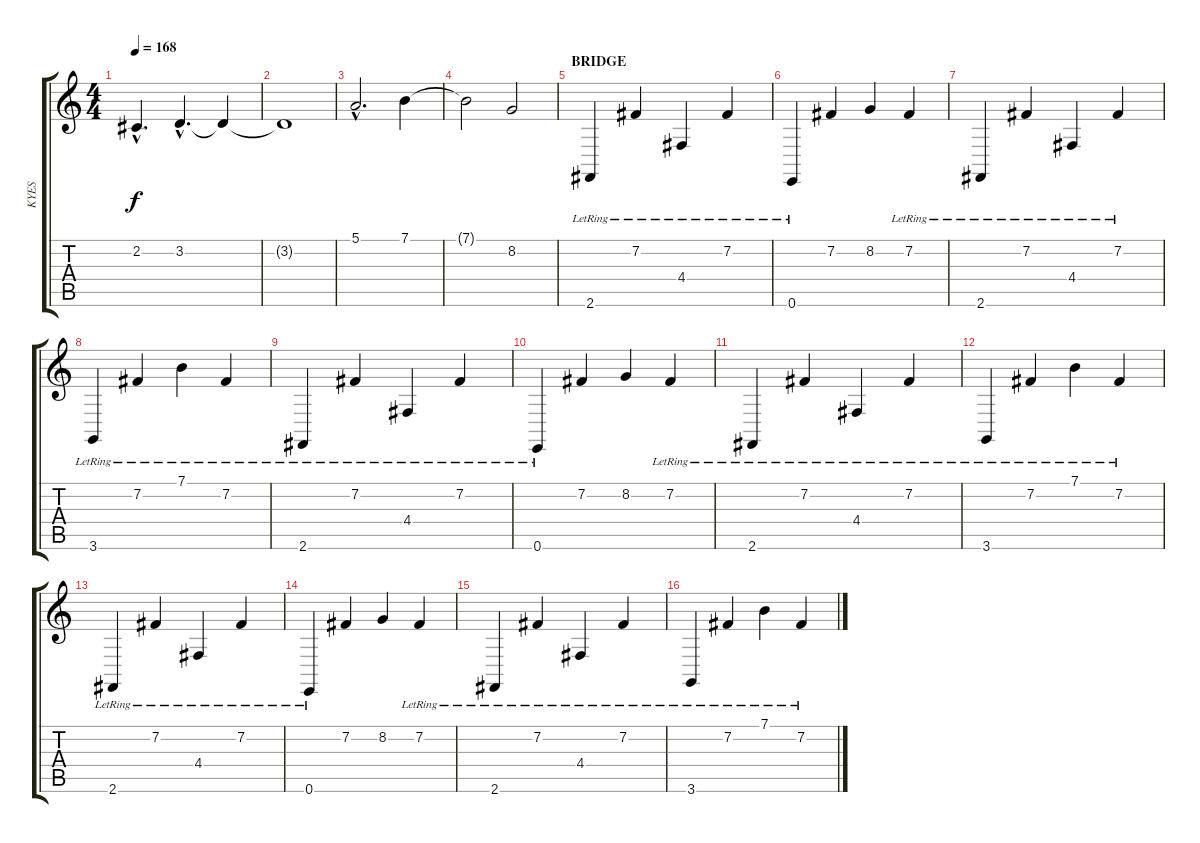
\track ("KYES" "KYES") {instrument fx1rain}
\staff {score tabs}
\tuning (E4 B3 G3 D3 A2 E2) {hide}
\ts (4 4)
\tempo 168
\clef g2
\ks c
2.2{hac}.4{d dy f} 3.2{hac}.4{d} 3.2{t}.4 |
3.2{t}.1 |
5.1{hac}.2{d} 7.1.4 |
7.1{t}.2 8.2.2 |
\section ("" "BRIDGE")
2.6{lr}.4{volume 15 instrument brightacousticpiano} 7.2{lr}.4 4.4{lr}.4 7.2{lr}.4 |
0.6{lr}.4 7.2.4 8.2.4 7.2{lr}.4 |
2.6{lr}.4 7.2{lr}.4 4.4{lr}.4 7.2{lr}.4 |
3.6{lr}.4 7.2{lr}.4 7.1{lr}.4 7.2{lr}.4 |
2.6{lr}.4 7.2{lr}.4 4.4{lr}.4 7.2{lr}.4 |
0.6{lr}.4 7.2.4 8.2.4 7.2{lr}.4 |
2.6{lr}.4 7.2{lr}.4 4.4{lr}.4 7.2{lr}.4 |
3.6{lr}.4 7.2{lr}.4 7.1{lr}.4 7.2{lr}.4 |
2.6{lr}.4 7.2{lr}.4 4.4{lr}.4 7.2{lr}.4 |
0.6{lr}.4 7.2.4 8.2.4 7.2{lr}.4 |
2.6{lr}.4 7.2{lr}.4 4.4{lr}.4 7.2{lr}.4 |
3.6{lr}.4 7.2{lr}.4 7.1{lr}.4 7.2{lr}.4
